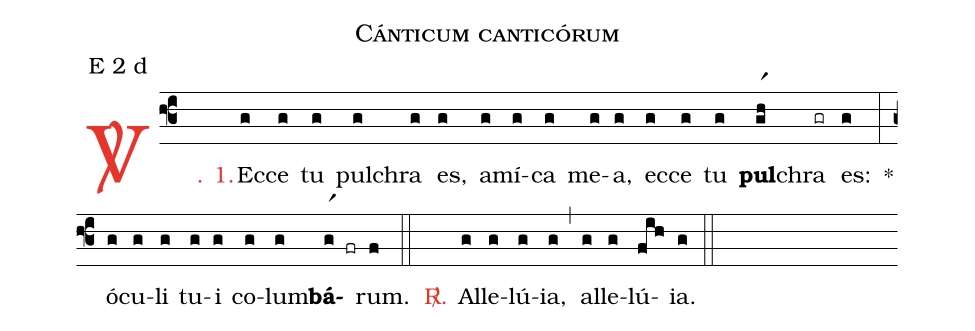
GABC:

name: Cánticum canticórum;
mode: E 2 d;
%%
(f3)

<c><sp>V/</sp>. 1.</c>() Ec(g)ce(g) tu(g) pul(g)chra(g) es,(g) a(g)mí(g)ca(g) me(g)a,(g) ec(g)ce(g) tu(g) <b>pul</b>(gr1h)chra(gr) es:(g) *(:) ó(g)cu(g)li(g) tu(g)i(g) co(g)lum(g)<b>bá</b>(gr1 fr)rum.(f)

(::)

<c><sp>R/</sp>.</c>() Al(g)le(g)lú(g)ia,(g) (,) al(g)le(g)lú(fih)ia.(g)

(::)
